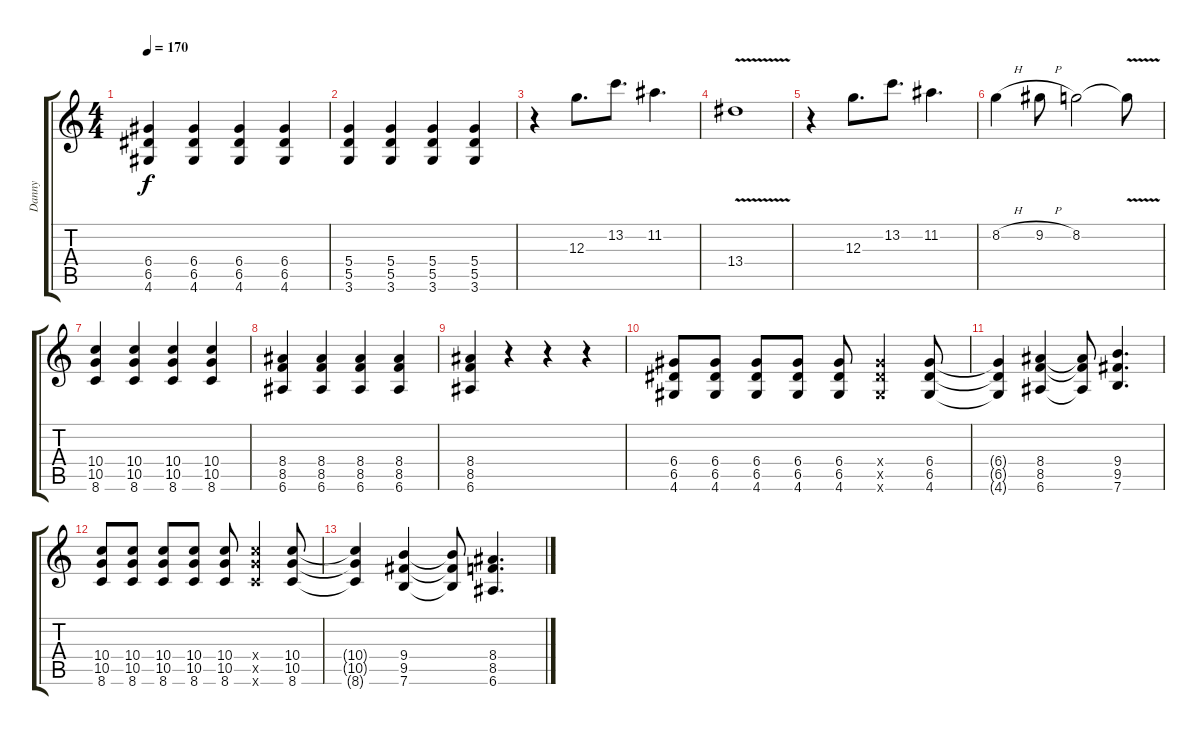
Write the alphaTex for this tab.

\track ("Danny" "Danny") {instrument overdrivenguitar}
\staff {score tabs}
\tuning (E4 B3 G3 D3 A2 E2) {hide}
\ts (4 4)
\tempo 170
\clef g2
\ks c
(6.4 6.5 4.6).4{dy f} (6.4 6.5 4.6).4 (6.4 6.5 4.6).4 (6.4 6.5 4.6).4 |
(5.4 5.5 3.6).4 (5.4 5.5 3.6).4 (5.4 5.5 3.6).4 (5.4 5.5 3.6).4 |
r.4 12.3.8{d} 13.2.8{d} 11.2.4{d} |
13.4{v}.1 |
r.4 12.3.8{d} 13.2.8{d} 11.2.4{d} |
8.2{h}.4 9.2{h}.8 8.2.2 8.2{v t}.8 |
(10.4 10.5 8.6).4 (10.4 10.5 8.6).4 (10.4 10.5 8.6).4 (10.4 10.5 8.6).4 |
(8.4 8.5 6.6).4 (8.4 8.5 6.6).4 (8.4 8.5 6.6).4 (8.4 8.5 6.6).4 |
(8.4 8.5 6.6).4 r.4 r.4 r.4 |
(6.4 6.5 4.6).8 (6.4 6.5 4.6).8 (6.4 6.5 4.6).8 (6.4 6.5 4.6).8 (6.4 6.5 4.6).8 (6.4{x} 6.5{x} 4.6{x}).4 (6.4 6.5 4.6).8 |
(6.4{t} 6.5{t} 4.6{t}).4 (8.4 8.5 6.6).4 (8.4{t} 8.5{t} 6.6{t}).8 (9.4 9.5 7.6).4{d} |
(10.4 10.5 8.6).8 (10.4 10.5 8.6).8 (10.4 10.5 8.6).8 (10.4 10.5 8.6).8 (10.4 10.5 8.6).8 (10.4{x} 10.5{x} 8.6{x}).4 (10.4 10.5 8.6).8 |
(10.4{t} 10.5{t} 8.6{t}).4 (9.4 9.5 7.6).4 (9.4{t} 9.5{t} 7.6{t}).8 (8.4 8.5 6.6).4{d}
